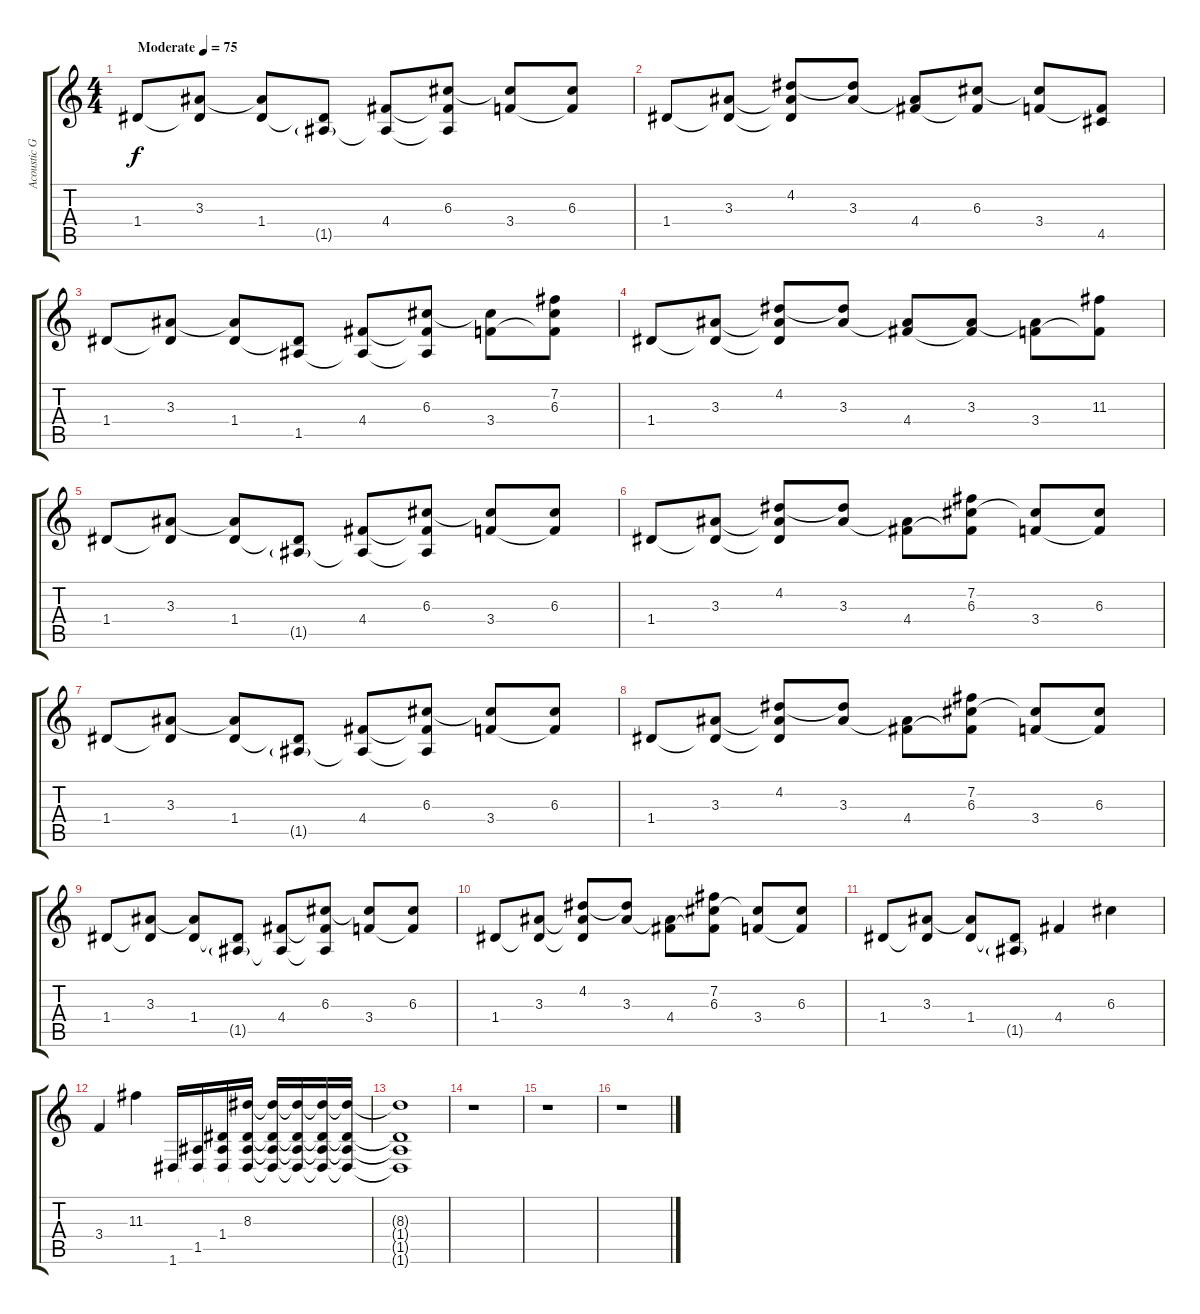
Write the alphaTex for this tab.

\track ("Acoustic Guitar" "Acoustic G") {instrument acousticguitarsteel}
\staff {score tabs}
\tuning (E4 B3 G3 D3 A2 D2) {hide}
\ts (4 4)
\tempo (75 "Moderate")
\clef g2
\ks c
1.4.8{dy f instrument acousticguitarsteel} (3.3 1.4{t}).8 (3.3{t} 1.4).8 (1.4{t} 1.5{g}).8 (4.4 1.5{t}).8 (6.3 4.4{t} 1.5{t}).8 (6.3{t} 3.4).8 (6.3 3.4{t}).8 |
1.4.8 (3.3 1.4{t}).8 (4.2 3.3{t} 1.4{t}).8 (4.2{t} 3.3).8 (3.3{t} 4.4).8 (6.3 4.4{t}).8 (6.3{t} 3.4).8 (3.4{t} 4.5).8 |
1.4.8 (3.3 1.4{t}).8 (3.3{t} 1.4).8 (1.4{t} 1.5).8 (4.4 1.5{t}).8 (6.3 4.4{t} 1.5{t}).8 (6.3{t} 3.4).8 (7.2 6.3 3.4{t}).8 |
1.4.8 (3.3 1.4{t}).8 (4.2 3.3{t} 1.4{t}).8 (4.2{t} 3.3).8 (3.3{t} 4.4).8 (3.3 4.4{t}).8 (3.3{t} 3.4).8 (11.3 3.4{t}).8 |
1.4.8 (3.3 1.4{t}).8 (3.3{t} 1.4).8 (1.4{t} 1.5{g}).8 (4.4 1.5{t}).8 (6.3 4.4{t} 1.5{t}).8 (6.3{t} 3.4).8 (6.3 3.4{t}).8 |
1.4.8 (3.3 1.4{t}).8 (4.2 3.3{t} 1.4{t}).8 (4.2{t} 3.3).8 (3.3{t} 4.4).8 (7.2 6.3 4.4{t}).8 (6.3{t} 3.4).8 (6.3 3.4{t}).8 |
1.4.8 (3.3 1.4{t}).8 (3.3{t} 1.4).8 (1.4{t} 1.5{g}).8 (4.4 1.5{t}).8 (6.3 4.4{t} 1.5{t}).8 (6.3{t} 3.4).8 (6.3 3.4{t}).8 |
1.4.8 (3.3 1.4{t}).8 (4.2 3.3{t} 1.4{t}).8 (4.2{t} 3.3).8 (3.3{t} 4.4).8 (7.2 6.3 4.4{t}).8 (6.3{t} 3.4).8 (6.3 3.4{t}).8 |
1.4.8 (3.3 1.4{t}).8 (3.3{t} 1.4).8 (1.4{t} 1.5{g}).8 (4.4 1.5{t}).8 (6.3 4.4{t} 1.5{t}).8 (6.3{t} 3.4).8 (6.3 3.4{t}).8 |
1.4.8 (3.3 1.4{t}).8 (4.2 3.3{t} 1.4{t}).8 (4.2{t} 3.3).8 (3.3{t} 4.4).8 (7.2 6.3 4.4{t}).8 (6.3{t} 3.4).8 (6.3 3.4{t}).8 |
1.4.8 (3.3 1.4{t}).8 (3.3{t} 1.4).8 (1.4{t} 1.5{g}).8 4.4.4 6.3.4 |
3.4.4 11.3.4 1.6.16 (1.5 1.6{t}).16 (1.4 1.5{t} 1.6{t}).16 (8.3 1.4{t} 1.5{t} 1.6{t}).16 (8.3{t} 1.4{t} 1.5{t} 1.6{t}).16 (8.3{t} 1.4{t} 1.5{t} 1.6{t}).16 (8.3{t} 1.4{t} 1.5{t} 1.6{t}).16 (8.3{t} 1.4{t} 1.5{t} 1.6{t}).16 |
(8.3{t} 1.4{t} 1.5{t} 1.6{t}).1 |
r.1 |
r.1 |
r.1
